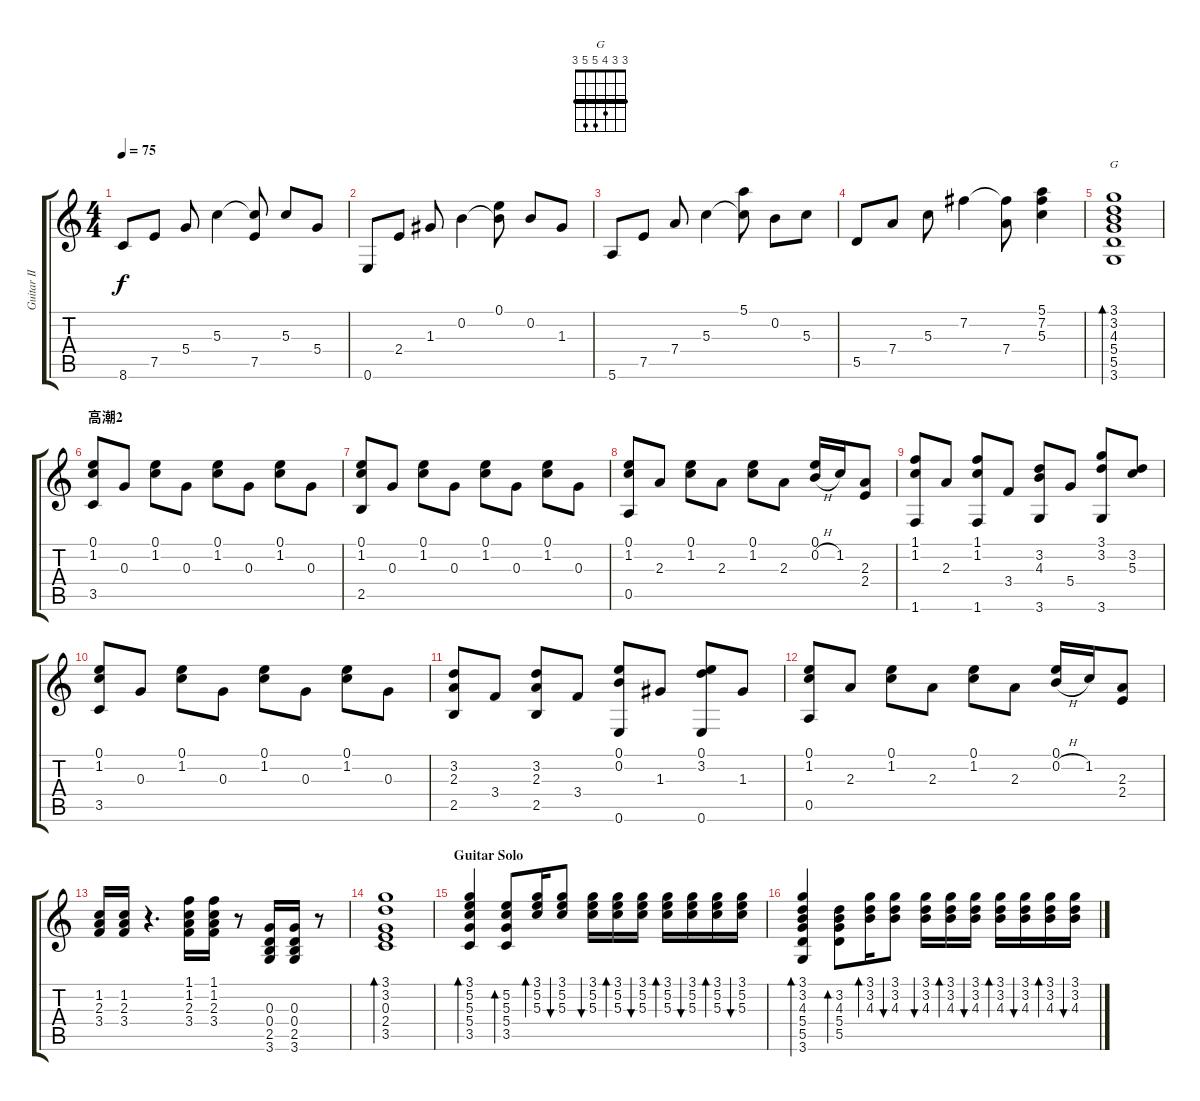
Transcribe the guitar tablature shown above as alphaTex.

\track ("Guitar II" "Guitar II") {instrument acousticguitarnylon}
\staff {score tabs}
\tuning (E4 B3 G3 D3 A2 E2) {hide}
\chord ("G" 3 3 4 5 5 3) {barre 3}
\ts (4 4)
\tempo 75
\clef g2
\ks c
8.6.8{dy f} 7.5.8 5.4.8 5.3.4 (5.3{t} 7.5).8 5.3.8 5.4.8 |
0.6.8 2.4.8 1.3.8 0.2.4 (0.1 0.2{t}).8 0.2.8 1.3.8 |
5.6.8 7.5.8 7.4.8 5.3.4 (5.1 5.3{t}).8 0.2.8 5.3.8 |
5.5.8 7.4.8 5.3.8 7.2.4 (7.2{t} 7.4).8 (5.1 7.2 5.3).4 |
(3.1 3.2 4.3 5.4 5.5 3.6).1{bd 120 ch "G"} |
\section ("" "高潮2")
(0.1 1.2 3.5).8 0.3.8 (0.1 1.2).8 0.3.8 (0.1 1.2).8 0.3.8 (0.1 1.2).8 0.3.8 |
(0.1 1.2 2.5).8 0.3.8 (0.1 1.2).8 0.3.8 (0.1 1.2).8 0.3.8 (0.1 1.2).8 0.3.8 |
(0.1 1.2 0.5).8 2.3.8 (0.1 1.2).8 2.3.8 (0.1 1.2).8 2.3.8 (0.1 0.2{h}).16 1.2.16 (2.3 2.4).8 |
(1.1 1.2 1.6).8 2.3.8 (1.1 1.2 1.6).8 3.4.8 (3.2 4.3 3.6).8 5.4.8 (3.1 3.2 3.6).8 (3.2 5.3).8 |
(0.1 1.2 3.5).8 0.3.8 (0.1 1.2).8 0.3.8 (0.1 1.2).8 0.3.8 (0.1 1.2).8 0.3.8 |
(3.2 2.3 2.5).8 3.4.8 (3.2 2.3 2.5).8 3.4.8 (0.1 0.2 0.6).8 1.3.8 (0.1 3.2 0.6).8 1.3.8 |
(0.1 1.2 0.5).8 2.3.8 (0.1 1.2).8 2.3.8 (0.1 1.2).8 2.3.8 (0.1 0.2{h}).16 1.2.16 (2.3 2.4).8 |
(1.2 2.3 3.4).16 (1.2 2.3 3.4).16 r.4{d} (1.1 1.2 2.3 3.4).16 (1.1 1.2 2.3 3.4).16 r.8 (0.3 0.4 2.5 3.6).16 (0.3 0.4 2.5 3.6).16 r.8 |
(3.1 3.2 0.3 2.4 3.5).1{bd 240} |
\section ("" "Guitar Solo")
(3.1 5.2 5.3 5.4 3.5).4{bd 30} (5.2 5.3 5.4 3.5).8{bd 30} (3.1 5.2 5.3).16{bd 30} (3.1 5.2 5.3).8{bu 30} (3.1 5.2 5.3).16{bu 30} (3.1 5.2 5.3).16{bd 30} (3.1 5.2 5.3).16{bu 30} (3.1 5.2 5.3).16{bd 30} (3.1 5.2 5.3).16{bu 30} (3.1 5.2 5.3).16{bd 30} (3.1 5.2 5.3).16{bu 30} |
(3.1 3.2 4.3 5.4 5.5 3.6).4{bd 30} (3.2 4.3 5.4 5.5).8{bd 30} (3.1 3.2 4.3).16{bd 30} (3.1 3.2 4.3).8{bu 30} (3.1 3.2 4.3).16{bu 30} (3.1 3.2 4.3).16{bd 30} (3.1 3.2 4.3).16{bu 30} (3.1 3.2 4.3).16{bd 30} (3.1 3.2 4.3).16{bu 30} (3.1 3.2 4.3).16{bd 30} (3.1 3.2 4.3).16{bu 30}
